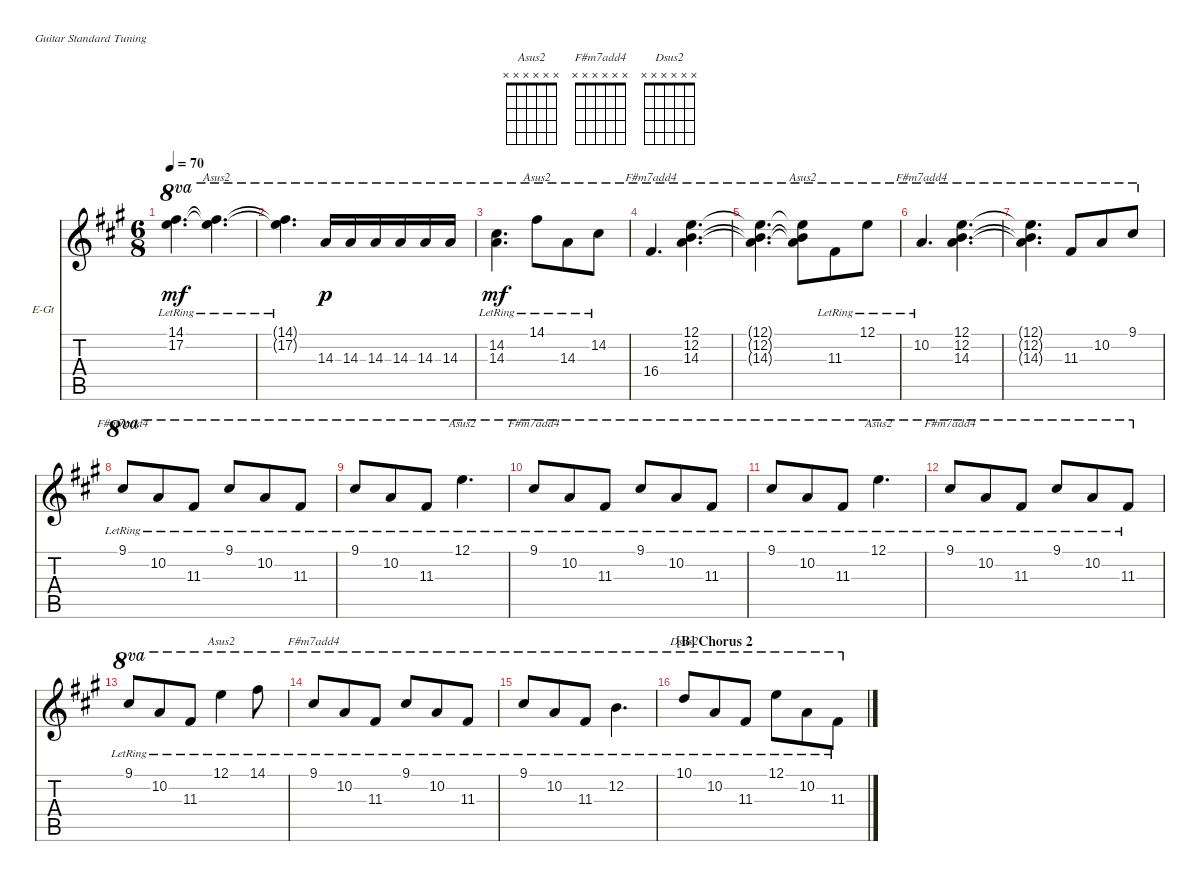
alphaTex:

\defaultSystemsLayout 4
\bracketExtendMode nobrackets
\firstSystemTrackNameOrientation horizontal
\otherSystemsTrackNameOrientation horizontal
\track ("12 string guitar" "E-Gt") {instrument electricguitarclean}
\staff {score tabs}
\tuning (E4 B3 G3 D3 A2 E2)
\chord ("Asus2" x x x x x x)
\chord ("F#m7add4" x x x x x x)
\chord ("Dsus2" x x x x x x)
\ts (6 8)
\tempo 70
\clef g2
\scale
0.25
\ks a
(14.1{lr t} 17.2{lr t}).4{d ot 8va dy mf} (17.2{lr t} 14.1{lr t}).4{d ch "Asus2" ot 8va} |
\scale
0.25 (17.2{lr t} 14.1{lr t}).4{d ot 8va} 14.3.16{ot 8va dy p} 14.3.16{ot 8va} 14.3.16{ot 8va} 14.3.16{ot 8va} 14.3.16{ot 8va} 14.3.16{ot 8va} |
\scale
0.25 (14.3{lr} 14.2{lr}).4{d ot 8va dy mf} 14.1{lr}.8{ch "Asus2" ot 8va} 14.3{lr}.8{ot 8va} 14.2{lr}.8{ot 8va} |
\scale
0.25 16.4.4{d ch "F#m7add4" ot 8va} (14.3 12.2 12.1).4{d ot 8va} |
\scale
0.25 (14.3{t} 12.2{t} 12.1{t}).4{d ot 8va} (14.3{t} 12.2{t} 12.1{t}).8{ch "Asus2" ot 8va} 11.3{lr}.8{ot 8va} 12.1{lr}.8{ot 8va} |
\scale
0.25 10.2{lr}.4{d ch "F#m7add4" ot 8va} (14.3 12.2 12.1).4{d ot 8va} |
\scale
0.25 (12.2{t} 12.1{t} 14.3{t}).4{d ot 8va} 11.3.8{ot 8va} 10.2.8{ot 8va} 9.1.8{ot 8va} |
\scale
0.25 9.1{lr}.8{ch "F#m7add4" ot 8va} 10.2{lr}.8{ot 8va} 11.3{lr}.8{ot 8va} 9.1{lr}.8{ot 8va} 10.2{lr}.8{ot 8va} 11.3{lr}.8{ot 8va} |
\scale
0.25 9.1{lr}.8{ot 8va} 10.2{lr}.8{ot 8va} 11.3{lr}.8{ot 8va} 12.1{lr}.4{d ch "Asus2" ot 8va} |
\scale
0.25 9.1{lr}.8{ch "F#m7add4" ot 8va} 10.2{lr}.8{ot 8va} 11.3{lr}.8{ot 8va} 9.1{lr}.8{ot 8va} 10.2{lr}.8{ot 8va} 11.3{lr}.8{ot 8va} |
\scale
0.25 9.1{lr}.8{ot 8va} 10.2{lr}.8{ot 8va} 11.3{lr}.8{ot 8va} 12.1{lr}.4{d ch "Asus2" ot 8va} |
\scale
0.25 9.1{lr}.8{ch "F#m7add4" ot 8va} 10.2{lr}.8{ot 8va} 11.3{lr}.8{ot 8va} 9.1{lr}.8{ot 8va} 10.2{lr}.8{ot 8va} 11.3{lr}.8{ot 8va} |
\scale
0.25 9.1{lr}.8{ot 8va} 10.2{lr}.8{ot 8va} 11.3{lr}.8{ot 8va} 12.1{lr}.4{ch "Asus2" ot 8va} 14.1{lr}.8{ot 8va} |
\scale
0.25 9.1{lr}.8{ch "F#m7add4" ot 8va} 10.2{lr}.8{ot 8va} 11.3{lr}.8{ot 8va} 9.1{lr}.8{ot 8va} 10.2{lr}.8{ot 8va} 11.3{lr}.8{ot 8va} |
\scale
0.25 9.1{lr}.8{ot 8va} 10.2{lr}.8{ot 8va} 11.3{lr}.8{ot 8va} 12.2{lr}.4{d ot 8va} |
\section ("B" "Chorus 2")
\scale
0.25 10.1{lr}.8{ch "Dsus2" ot 8va} 10.2{lr}.8{ot 8va} 11.3{lr}.8{ot 8va} 12.1{lr}.8{ot 8va} 10.2{lr}.8{ot 8va} 11.3{lr}.8{ot 8va}
